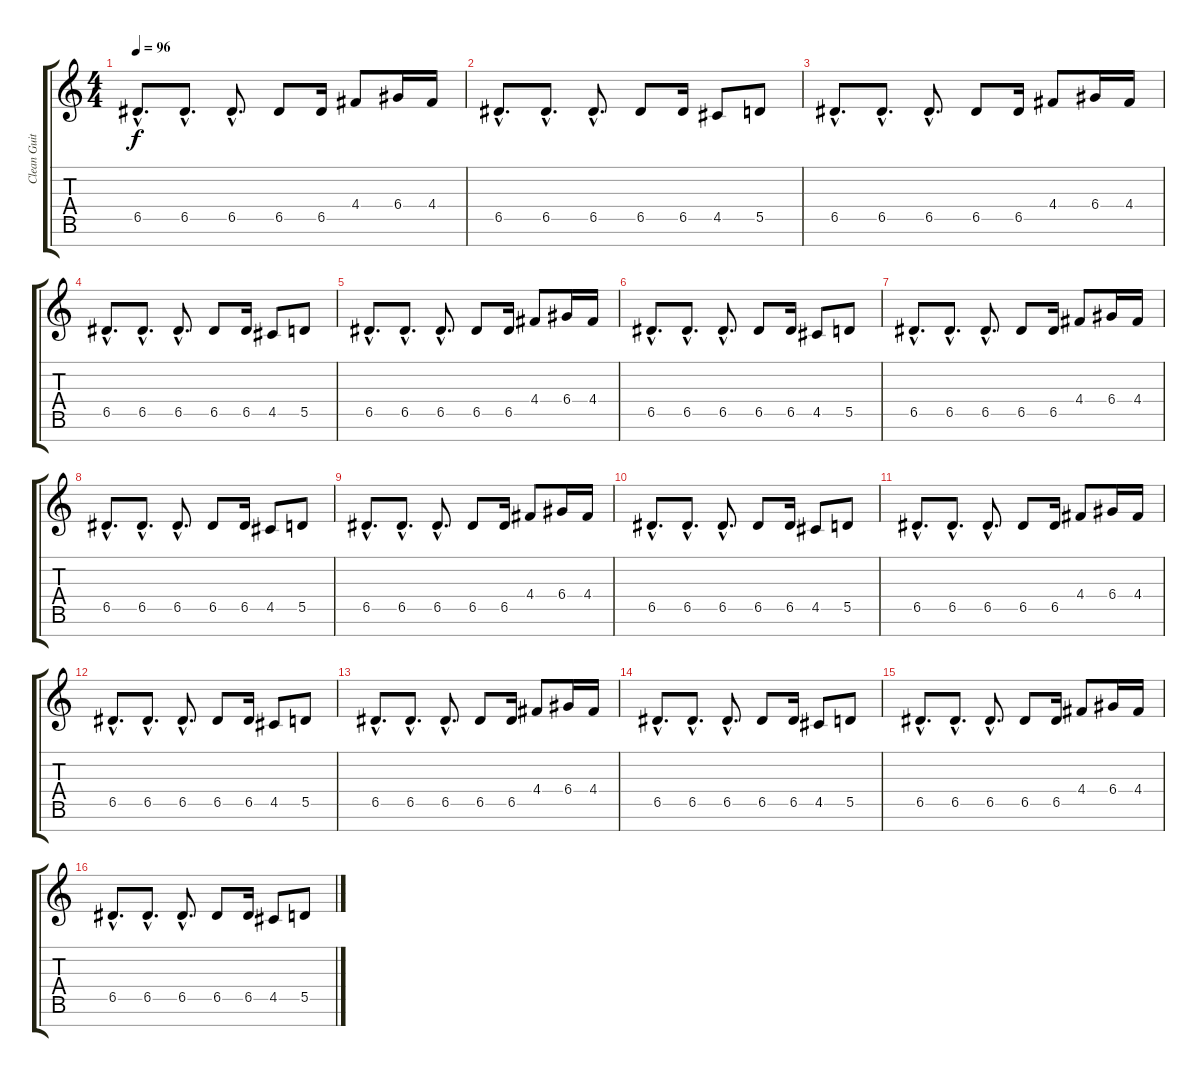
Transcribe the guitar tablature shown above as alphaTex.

\track ("Clean Guitar" "Clean Guit") {instrument electricguitarjazz}
\staff {score tabs}
\tuning (E4 B3 G3 D3 A2 E2 B1) {hide}
\ts (4 4)
\tempo 96
\clef g2
\ks c
6.5{hac}.8{d dy f instrument electricguitarjazz} 6.5{hac}.8{d} 6.5{hac}.8{d} 6.5.8 6.5.16 4.4.8 6.4.16 4.4.16 |
6.5{hac}.8{d} 6.5{hac}.8{d} 6.5{hac}.8{d} 6.5.8 6.5.16 4.5.8 5.5.8 |
6.5{hac}.8{d} 6.5{hac}.8{d} 6.5{hac}.8{d} 6.5.8 6.5.16 4.4.8 6.4.16 4.4.16 |
6.5{hac}.8{d} 6.5{hac}.8{d} 6.5{hac}.8{d} 6.5.8 6.5.16 4.5.8 5.5.8 |
6.5{hac}.8{d} 6.5{hac}.8{d} 6.5{hac}.8{d} 6.5.8 6.5.16 4.4.8 6.4.16 4.4.16 |
6.5{hac}.8{d} 6.5{hac}.8{d} 6.5{hac}.8{d} 6.5.8 6.5.16 4.5.8 5.5.8 |
6.5{hac}.8{d} 6.5{hac}.8{d} 6.5{hac}.8{d} 6.5.8 6.5.16 4.4.8 6.4.16 4.4.16 |
6.5{hac}.8{d} 6.5{hac}.8{d} 6.5{hac}.8{d} 6.5.8 6.5.16 4.5.8 5.5.8 |
6.5{hac}.8{d} 6.5{hac}.8{d} 6.5{hac}.8{d} 6.5.8 6.5.16 4.4.8 6.4.16 4.4.16 |
6.5{hac}.8{d} 6.5{hac}.8{d} 6.5{hac}.8{d} 6.5.8 6.5.16 4.5.8 5.5.8 |
6.5{hac}.8{d} 6.5{hac}.8{d} 6.5{hac}.8{d} 6.5.8 6.5.16 4.4.8 6.4.16 4.4.16 |
6.5{hac}.8{d} 6.5{hac}.8{d} 6.5{hac}.8{d} 6.5.8 6.5.16 4.5.8 5.5.8 |
6.5{hac}.8{d} 6.5{hac}.8{d} 6.5{hac}.8{d} 6.5.8 6.5.16 4.4.8 6.4.16 4.4.16 |
6.5{hac}.8{d} 6.5{hac}.8{d} 6.5{hac}.8{d} 6.5.8 6.5.16 4.5.8 5.5.8 |
6.5{hac}.8{d} 6.5{hac}.8{d} 6.5{hac}.8{d} 6.5.8 6.5.16 4.4.8 6.4.16 4.4.16 |
6.5{hac}.8{d} 6.5{hac}.8{d} 6.5{hac}.8{d} 6.5.8 6.5.16 4.5.8 5.5.8
